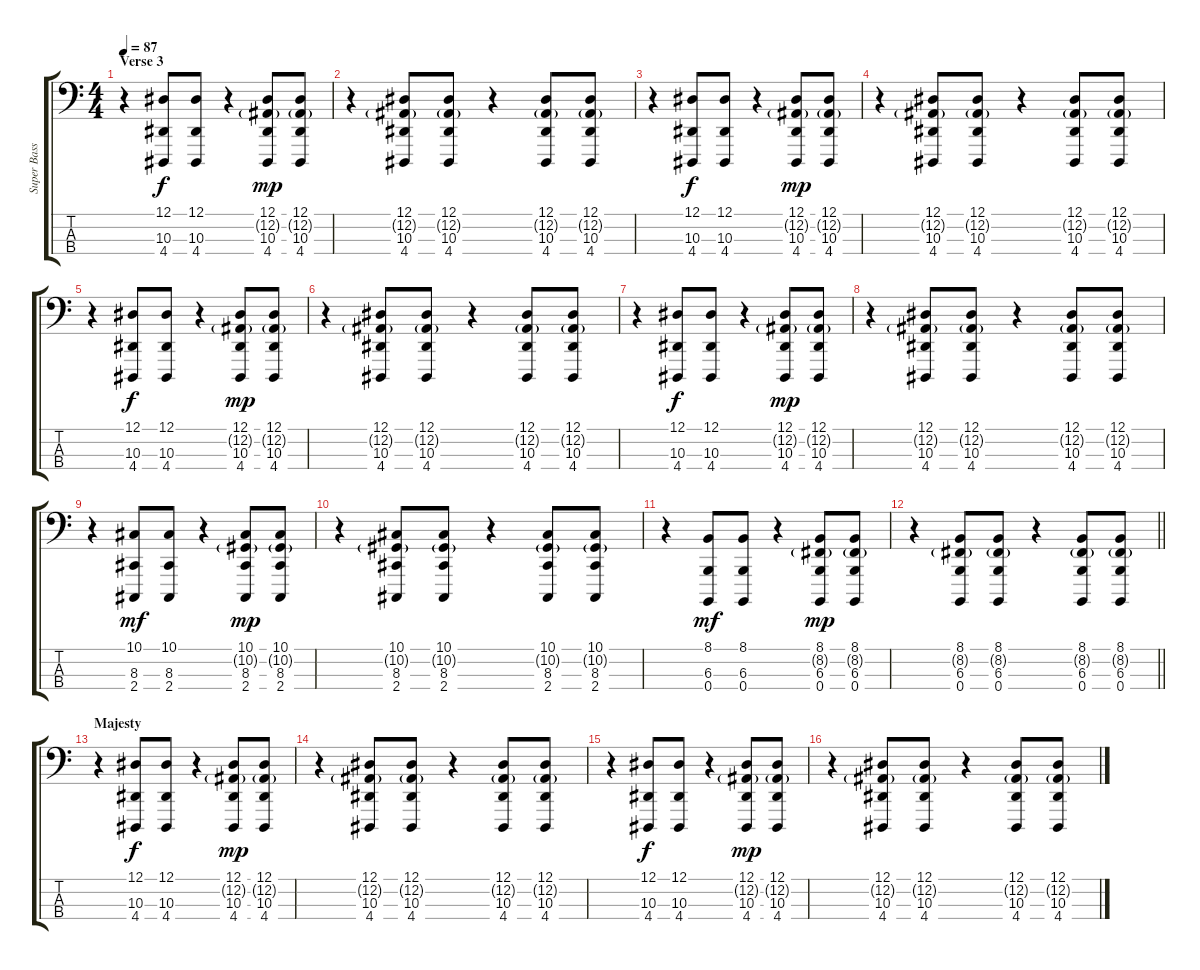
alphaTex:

\track ("Super Bass" "Super Bass") {instrument lead8bassandlead}
\staff {score tabs}
\tuning (Eb2 Bb1 F1 B0) {hide}
\ts (4 4)
\section ("" "Verse 3")
\tempo 87
\clef f4
\ks c
r.4{dy mp} (12.1 10.3 4.4).8{dy f} (12.1 10.3 4.4).8 r.4 (12.1 12.2{g} 10.3 4.4).8{dy mp} (12.1 12.2{g} 10.3 4.4).8 |
r.4 (12.1 12.2{g} 10.3 4.4).8 (12.1 12.2{g} 10.3 4.4).8 r.4 (12.1 12.2{g} 10.3 4.4).8 (12.1 12.2{g} 10.3 4.4).8 |
r.4 (12.1 10.3 4.4).8{dy f} (12.1 10.3 4.4).8 r.4 (12.1 12.2{g} 10.3 4.4).8{dy mp} (12.1 12.2{g} 10.3 4.4).8 |
r.4 (12.1 12.2{g} 10.3 4.4).8 (12.1 12.2{g} 10.3 4.4).8 r.4 (12.1 12.2{g} 10.3 4.4).8 (12.1 12.2{g} 10.3 4.4).8 |
r.4 (12.1 10.3 4.4).8{dy f} (12.1 10.3 4.4).8 r.4 (12.1 12.2{g} 10.3 4.4).8{dy mp} (12.1 12.2{g} 10.3 4.4).8 |
r.4 (12.1 12.2{g} 10.3 4.4).8 (12.1 12.2{g} 10.3 4.4).8 r.4 (12.1 12.2{g} 10.3 4.4).8 (12.1 12.2{g} 10.3 4.4).8 |
r.4 (12.1 10.3 4.4).8{dy f} (12.1 10.3 4.4).8 r.4 (12.1 12.2{g} 10.3 4.4).8{dy mp} (12.1 12.2{g} 10.3 4.4).8 |
r.4 (12.1 12.2{g} 10.3 4.4).8 (12.1 12.2{g} 10.3 4.4).8 r.4 (12.1 12.2{g} 10.3 4.4).8 (12.1 12.2{g} 10.3 4.4).8 |
r.4 (10.1 8.3 2.4).8{dy mf} (10.1 8.3 2.4).8 r.4 (10.1 10.2{g} 8.3 2.4).8{dy mp} (10.1 10.2{g} 8.3 2.4).8 |
r.4 (10.1 10.2{g} 8.3 2.4).8 (10.1 10.2{g} 8.3 2.4).8 r.4 (10.1 10.2{g} 8.3 2.4).8 (10.1 10.2{g} 8.3 2.4).8 |
r.4 (8.1 6.3 0.4).8{dy mf} (8.1 6.3 0.4).8 r.4 (8.1 8.2{g} 6.3 0.4).8{dy mp} (8.1 8.2{g} 6.3 0.4).8 |
\barLineRight lightlight
r.4 (8.1 8.2{g} 6.3 0.4).8 (8.1 8.2{g} 6.3 0.4).8 r.4 (8.1 8.2{g} 6.3 0.4).8 (8.1 8.2{g} 6.3 0.4).8 |
\section ("" "Majesty")
r.4 (12.1 10.3 4.4).8{dy f} (12.1 10.3 4.4).8 r.4 (12.1 12.2{g} 10.3 4.4).8{dy mp} (12.1 12.2{g} 10.3 4.4).8 |
r.4 (12.1 12.2{g} 10.3 4.4).8 (12.1 12.2{g} 10.3 4.4).8 r.4 (12.1 12.2{g} 10.3 4.4).8 (12.1 12.2{g} 10.3 4.4).8 |
r.4 (12.1 10.3 4.4).8{dy f} (12.1 10.3 4.4).8 r.4 (12.1 12.2{g} 10.3 4.4).8{dy mp} (12.1 12.2{g} 10.3 4.4).8 |
r.4 (12.1 12.2{g} 10.3 4.4).8 (12.1 12.2{g} 10.3 4.4).8 r.4 (12.1 12.2{g} 10.3 4.4).8 (12.1 12.2{g} 10.3 4.4).8
